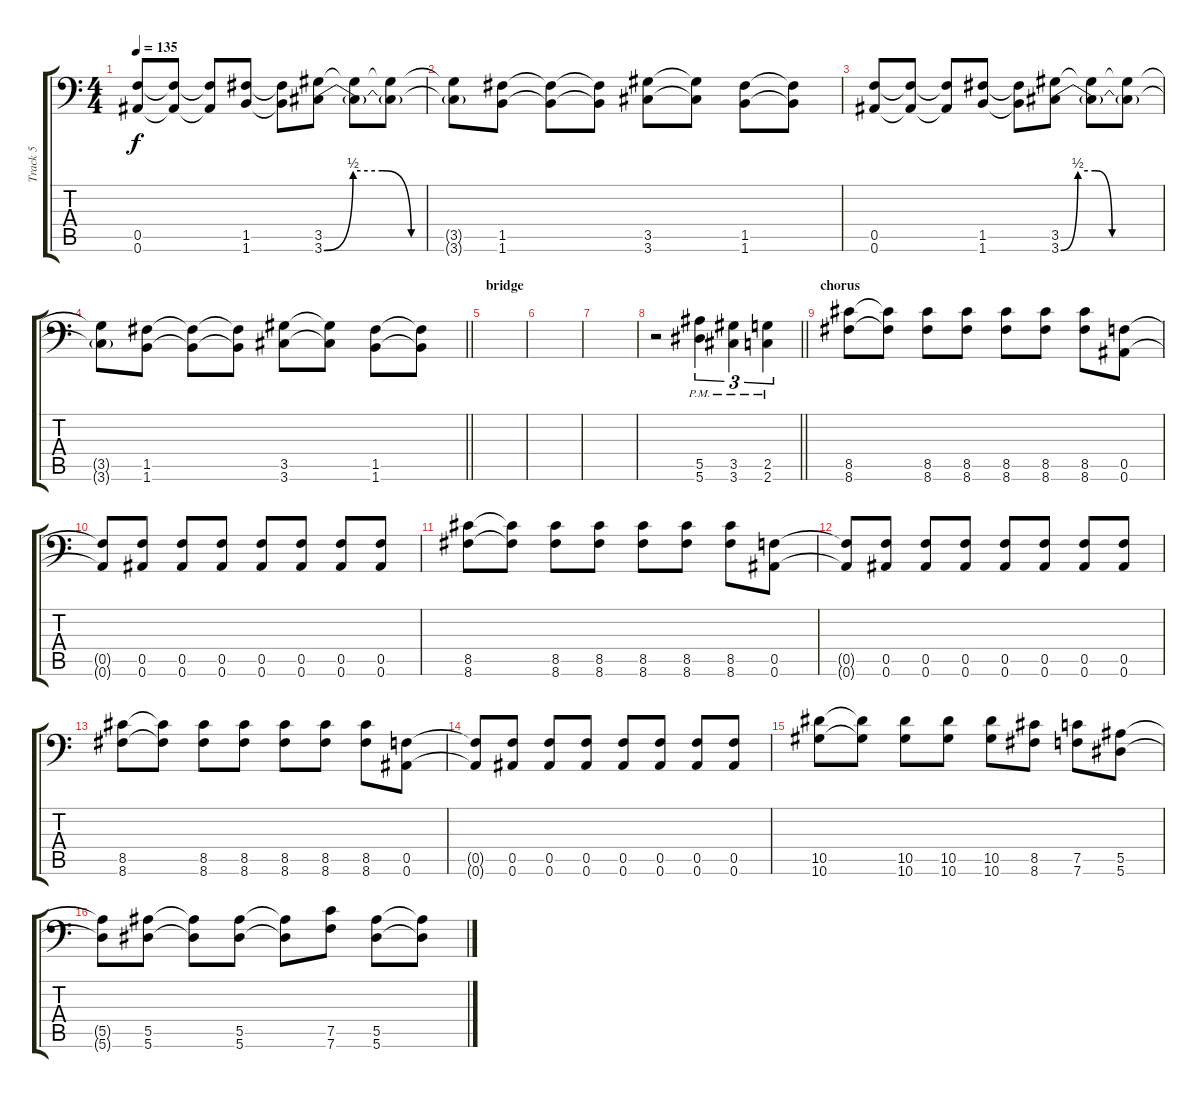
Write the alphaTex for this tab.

\track ("Track 5" "Track 5") {instrument distortionguitar}
\staff {score tabs}
\tuning (C4 G3 Eb3 Bb2 F2 Bb1) {hide}
\ts (4 4)
\tempo 135
\clef f4
\ks c
(0.5 0.6).8{dy f} (0.5{t} 0.6{t}).8 (0.5{t} 0.6{t}).8 (1.5 1.6).8 (1.5{t} 1.6{t}).8 (3.5 3.6{be (custom 0 0 10 2 20 2 30 0 60 0)}).8 (3.5{t} 3.6{t}).8 (3.5{t} 3.6{t}).8 |
(3.5{t} 3.6{t}).8 (1.5 1.6).8 (1.5{t} 1.6{t}).8 (1.5{t} 1.6{t}).8 (3.5 3.6).8 (3.5{t} 3.6{t}).8 (1.5 1.6).8 (1.5{t} 1.6{t}).8 |
(0.5 0.6).8 (0.5{t} 0.6{t}).8 (0.5{t} 0.6{t}).8 (1.5 1.6).8 (1.5{t} 1.6{t}).8 (3.5 3.6{be (custom 0 0 10 2 20 2 30 0 60 0)}).8 (3.5{t} 3.6{t}).8 (3.5{t} 3.6{t}).8 |
\barLineRight lightlight
(3.5{t} 3.6{t}).8 (1.5 1.6).8 (1.5{t} 1.6{t}).8 (1.5{t} 1.6{t}).8 (3.5 3.6).8 (3.5{t} 3.6{t}).8 (1.5 1.6).8 (1.5{t} 1.6{t}).8 |
\section ("" "bridge")
|
|
|
\barLineRight lightlight
r.2 (5.5{pm} 5.6{pm}).4{tu (3 2)} (3.5{pm} 3.6{pm}).4{tu (3 2)} (2.5{pm} 2.6{pm}).4{tu (3 2)} |
\section ("" "chorus")
(8.5 8.6).8 (8.5{t} 8.6{t}).8 (8.5 8.6).8 (8.5 8.6).8 (8.5 8.6).8 (8.5 8.6).8 (8.5 8.6).8 (0.5 0.6).8 |
(0.5{t} 0.6{t}).8 (0.5 0.6).8 (0.5 0.6).8 (0.5 0.6).8 (0.5 0.6).8 (0.5 0.6).8 (0.5 0.6).8 (0.5 0.6).8 |
(8.5 8.6).8 (8.5{t} 8.6{t}).8 (8.5 8.6).8 (8.5 8.6).8 (8.5 8.6).8 (8.5 8.6).8 (8.5 8.6).8 (0.5 0.6).8 |
(0.5{t} 0.6{t}).8 (0.5 0.6).8 (0.5 0.6).8 (0.5 0.6).8 (0.5 0.6).8 (0.5 0.6).8 (0.5 0.6).8 (0.5 0.6).8 |
(8.5 8.6).8 (8.5{t} 8.6{t}).8 (8.5 8.6).8 (8.5 8.6).8 (8.5 8.6).8 (8.5 8.6).8 (8.5 8.6).8 (0.5 0.6).8 |
(0.5{t} 0.6{t}).8 (0.5 0.6).8 (0.5 0.6).8 (0.5 0.6).8 (0.5 0.6).8 (0.5 0.6).8 (0.5 0.6).8 (0.5 0.6).8 |
(10.5 10.6).8 (10.5{t} 10.6{t}).8 (10.5 10.6).8 (10.5 10.6).8 (10.5 10.6).8 (8.5 8.6).8 (7.5 7.6).8 (5.5 5.6).8 |
(5.5{t} 5.6{t}).8 (5.5 5.6).8 (5.5{t} 5.6{t}).8 (5.5 5.6).8 (5.5{t} 5.6{t}).8 (7.5 7.6).8 (5.5 5.6).8 (5.5{t} 5.6{t}).8
